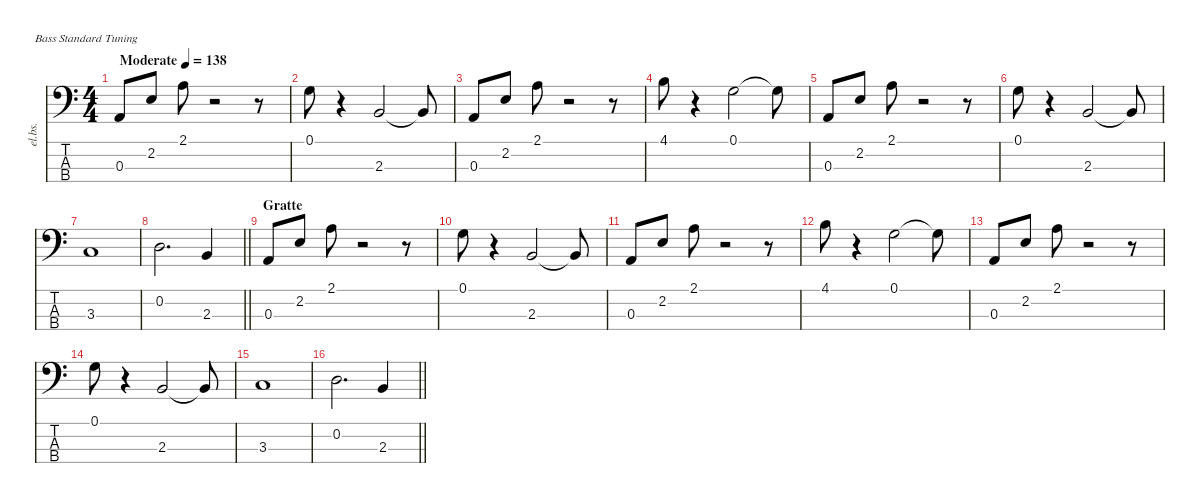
\defaultSystemsLayout 4
\hideDynamics
\bracketExtendMode nobrackets
\track ("Basse" "el.bs.") {instrument electricbassfinger}
\staff {score tabs}
\tuning (G2 D2 A1 E1)
\ts (4 4)
\beaming (8 2 2 2 2)
\tempo (138 "Moderate")
\clef f4
\ks aminor
0.3.8{dy f instrument electricbassfinger beam Up} 2.2.8{beam Up} 2.1.8{beam Down} r.2{beam Down} r.8{beam Down} |
0.1.8{beam Down} r.4{beam Down} 2.3.2{beam Up} 2.3{t}.8{beam Up} |
0.3.8{beam Up} 2.2.8{beam Up} 2.1.8{beam Down} r.2{beam Down} r.8{beam Down} |
4.1.8{beam Down} r.4{beam Down} 0.1.2{beam Down} 0.1{t}.8{beam Down} |
0.3.8{beam Up} 2.2.8{beam Up} 2.1.8{beam Down} r.2{beam Down} r.8{beam Down} |
0.1.8{beam Down} r.4{beam Down} 2.3.2{beam Up} 2.3{t}.8{beam Up} |
3.3.1{beam Up} |
\barLineRight lightlight
0.2.2{d beam Down} 2.3.4{beam Up} |
\section ("" "Gratte")
0.3.8{beam Up} 2.2.8{beam Up} 2.1.8{beam Down} r.2{beam Down} r.8{beam Down} |
0.1.8{beam Down} r.4{beam Down} 2.3.2{beam Up} 2.3{t}.8{beam Up} |
0.3.8{beam Up} 2.2.8{beam Up} 2.1.8{beam Down} r.2{beam Down} r.8{beam Down} |
4.1.8{beam Down} r.4{beam Down} 0.1.2{beam Down} 0.1{t}.8{beam Down} |
0.3.8{beam Up} 2.2.8{beam Up} 2.1.8{beam Down} r.2{beam Down} r.8{beam Down} |
0.1.8{beam Down} r.4{beam Down} 2.3.2{beam Up} 2.3{t}.8{beam Up} |
3.3.1{beam Up} |
\barLineRight lightlight
0.2.2{d beam Down} 2.3.4{beam Up}
